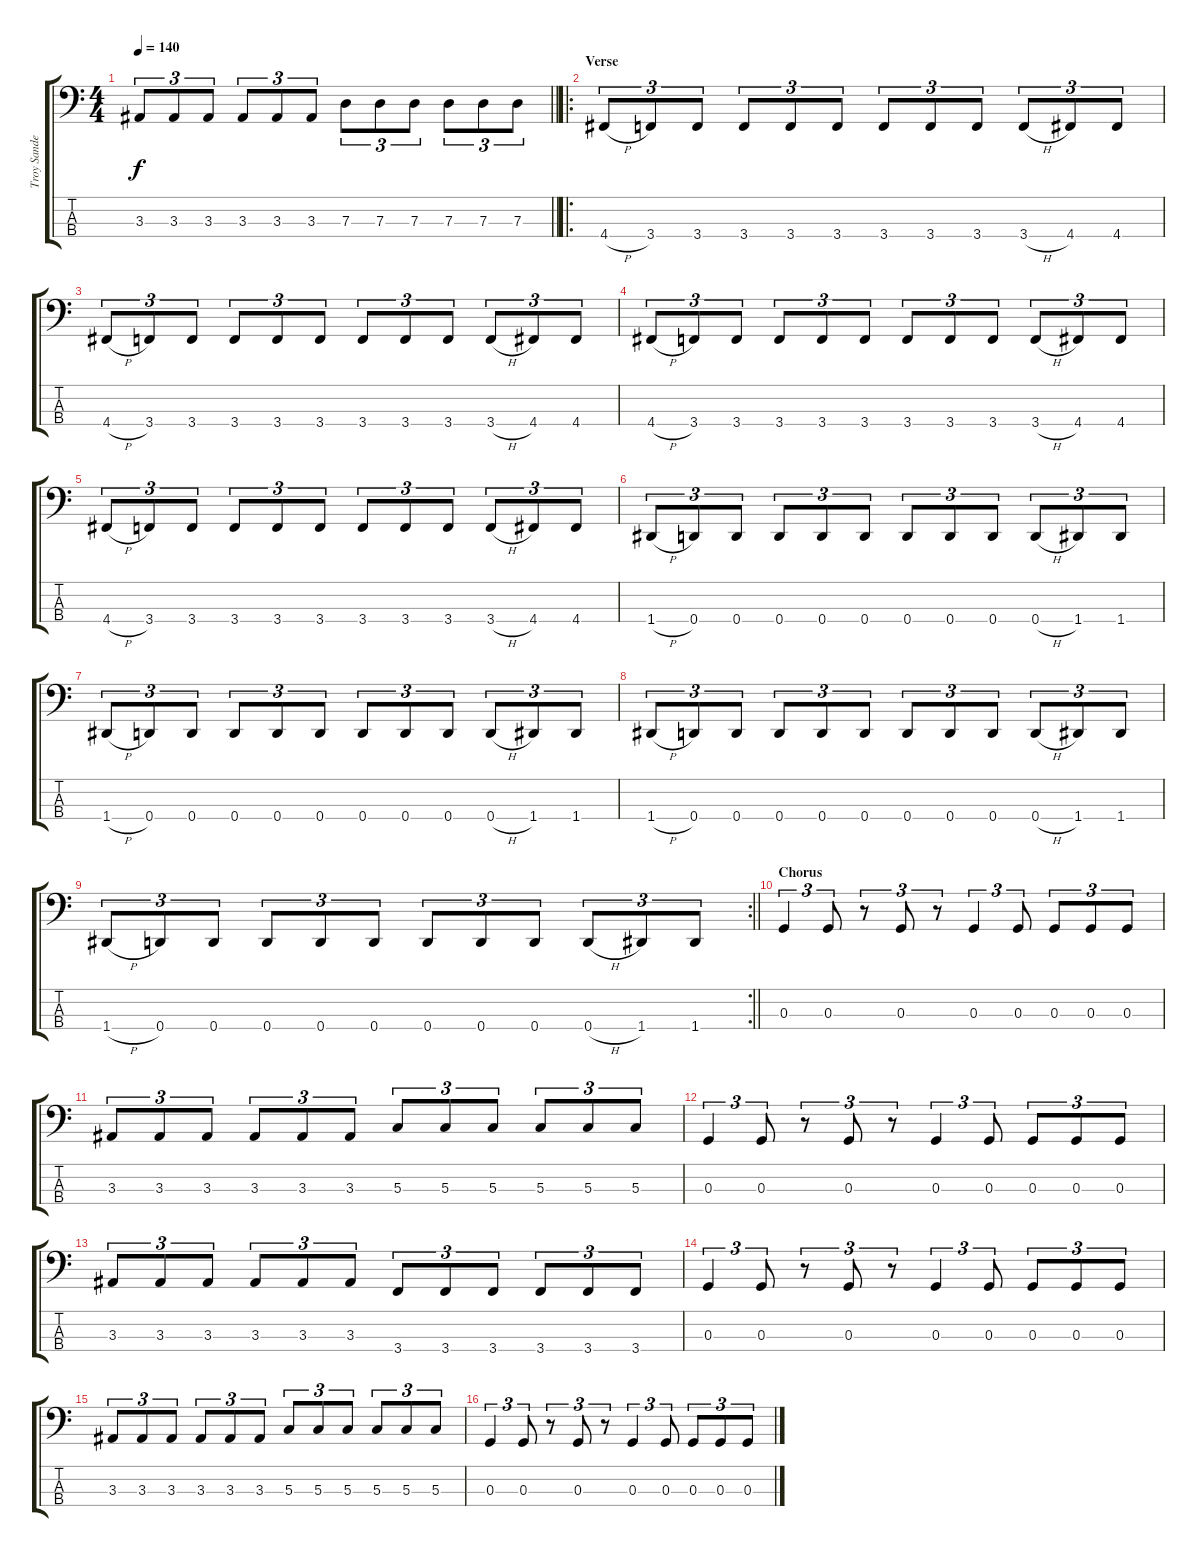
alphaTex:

\track ("Troy Sanders" "Troy Sande") {instrument electricbassfinger}
\staff {score tabs}
\tuning (F2 C2 G1 D1) {hide}
\ts (4 4)
\tempo 140
\clef f4
\barLineRight lightlight
\ks c
3.3.8{tu (3 2) dy f} 3.3.8{tu (3 2)} 3.3.8{tu (3 2)} 3.3.8{tu (3 2)} 3.3.8{tu (3 2)} 3.3.8{tu (3 2)} 7.3.8{tu (3 2)} 7.3.8{tu (3 2)} 7.3.8{tu (3 2)} 7.3.8{tu (3 2)} 7.3.8{tu (3 2)} 7.3.8{tu (3 2)} |
\ro
\section ("" "Verse")
4.4{h}.8{tu (3 2)} 3.4.8{tu (3 2)} 3.4.8{tu (3 2)} 3.4.8{tu (3 2)} 3.4.8{tu (3 2)} 3.4.8{tu (3 2)} 3.4.8{tu (3 2)} 3.4.8{tu (3 2)} 3.4.8{tu (3 2)} 3.4{h}.8{tu (3 2)} 4.4.8{tu (3 2)} 4.4.8{tu (3 2)} |
4.4{h}.8{tu (3 2)} 3.4.8{tu (3 2)} 3.4.8{tu (3 2)} 3.4.8{tu (3 2)} 3.4.8{tu (3 2)} 3.4.8{tu (3 2)} 3.4.8{tu (3 2)} 3.4.8{tu (3 2)} 3.4.8{tu (3 2)} 3.4{h}.8{tu (3 2)} 4.4.8{tu (3 2)} 4.4.8{tu (3 2)} |
4.4{h}.8{tu (3 2)} 3.4.8{tu (3 2)} 3.4.8{tu (3 2)} 3.4.8{tu (3 2)} 3.4.8{tu (3 2)} 3.4.8{tu (3 2)} 3.4.8{tu (3 2)} 3.4.8{tu (3 2)} 3.4.8{tu (3 2)} 3.4{h}.8{tu (3 2)} 4.4.8{tu (3 2)} 4.4.8{tu (3 2)} |
4.4{h}.8{tu (3 2)} 3.4.8{tu (3 2)} 3.4.8{tu (3 2)} 3.4.8{tu (3 2)} 3.4.8{tu (3 2)} 3.4.8{tu (3 2)} 3.4.8{tu (3 2)} 3.4.8{tu (3 2)} 3.4.8{tu (3 2)} 3.4{h}.8{tu (3 2)} 4.4.8{tu (3 2)} 4.4.8{tu (3 2)} |
1.4{h}.8{tu (3 2)} 0.4.8{tu (3 2)} 0.4.8{tu (3 2)} 0.4.8{tu (3 2)} 0.4.8{tu (3 2)} 0.4.8{tu (3 2)} 0.4.8{tu (3 2)} 0.4.8{tu (3 2)} 0.4.8{tu (3 2)} 0.4{h}.8{tu (3 2)} 1.4.8{tu (3 2)} 1.4.8{tu (3 2)} |
1.4{h}.8{tu (3 2)} 0.4.8{tu (3 2)} 0.4.8{tu (3 2)} 0.4.8{tu (3 2)} 0.4.8{tu (3 2)} 0.4.8{tu (3 2)} 0.4.8{tu (3 2)} 0.4.8{tu (3 2)} 0.4.8{tu (3 2)} 0.4{h}.8{tu (3 2)} 1.4.8{tu (3 2)} 1.4.8{tu (3 2)} |
1.4{h}.8{tu (3 2)} 0.4.8{tu (3 2)} 0.4.8{tu (3 2)} 0.4.8{tu (3 2)} 0.4.8{tu (3 2)} 0.4.8{tu (3 2)} 0.4.8{tu (3 2)} 0.4.8{tu (3 2)} 0.4.8{tu (3 2)} 0.4{h}.8{tu (3 2)} 1.4.8{tu (3 2)} 1.4.8{tu (3 2)} |
\rc 2
\barLineRight lightlight
1.4{h}.8{tu (3 2)} 0.4.8{tu (3 2)} 0.4.8{tu (3 2)} 0.4.8{tu (3 2)} 0.4.8{tu (3 2)} 0.4.8{tu (3 2)} 0.4.8{tu (3 2)} 0.4.8{tu (3 2)} 0.4.8{tu (3 2)} 0.4{h}.8{tu (3 2)} 1.4.8{tu (3 2)} 1.4.8{tu (3 2)} |
\section ("" "Chorus")
0.3.4{tu (3 2)} 0.3.8{tu (3 2)} r.8{tu (3 2)} 0.3.8{tu (3 2)} r.8{tu (3 2)} 0.3.4{tu (3 2)} 0.3.8{tu (3 2)} 0.3.8{tu (3 2)} 0.3.8{tu (3 2)} 0.3.8{tu (3 2)} |
3.3.8{tu (3 2)} 3.3.8{tu (3 2)} 3.3.8{tu (3 2)} 3.3.8{tu (3 2)} 3.3.8{tu (3 2)} 3.3.8{tu (3 2)} 5.3.8{tu (3 2)} 5.3.8{tu (3 2)} 5.3.8{tu (3 2)} 5.3.8{tu (3 2)} 5.3.8{tu (3 2)} 5.3.8{tu (3 2)} |
0.3.4{tu (3 2)} 0.3.8{tu (3 2)} r.8{tu (3 2)} 0.3.8{tu (3 2)} r.8{tu (3 2)} 0.3.4{tu (3 2)} 0.3.8{tu (3 2)} 0.3.8{tu (3 2)} 0.3.8{tu (3 2)} 0.3.8{tu (3 2)} |
3.3.8{tu (3 2)} 3.3.8{tu (3 2)} 3.3.8{tu (3 2)} 3.3.8{tu (3 2)} 3.3.8{tu (3 2)} 3.3.8{tu (3 2)} 3.4.8{tu (3 2)} 3.4.8{tu (3 2)} 3.4.8{tu (3 2)} 3.4.8{tu (3 2)} 3.4.8{tu (3 2)} 3.4.8{tu (3 2)} |
0.3.4{tu (3 2)} 0.3.8{tu (3 2)} r.8{tu (3 2)} 0.3.8{tu (3 2)} r.8{tu (3 2)} 0.3.4{tu (3 2)} 0.3.8{tu (3 2)} 0.3.8{tu (3 2)} 0.3.8{tu (3 2)} 0.3.8{tu (3 2)} |
3.3.8{tu (3 2)} 3.3.8{tu (3 2)} 3.3.8{tu (3 2)} 3.3.8{tu (3 2)} 3.3.8{tu (3 2)} 3.3.8{tu (3 2)} 5.3.8{tu (3 2)} 5.3.8{tu (3 2)} 5.3.8{tu (3 2)} 5.3.8{tu (3 2)} 5.3.8{tu (3 2)} 5.3.8{tu (3 2)} |
0.3.4{tu (3 2)} 0.3.8{tu (3 2)} r.8{tu (3 2)} 0.3.8{tu (3 2)} r.8{tu (3 2)} 0.3.4{tu (3 2)} 0.3.8{tu (3 2)} 0.3.8{tu (3 2)} 0.3.8{tu (3 2)} 0.3.8{tu (3 2)}
